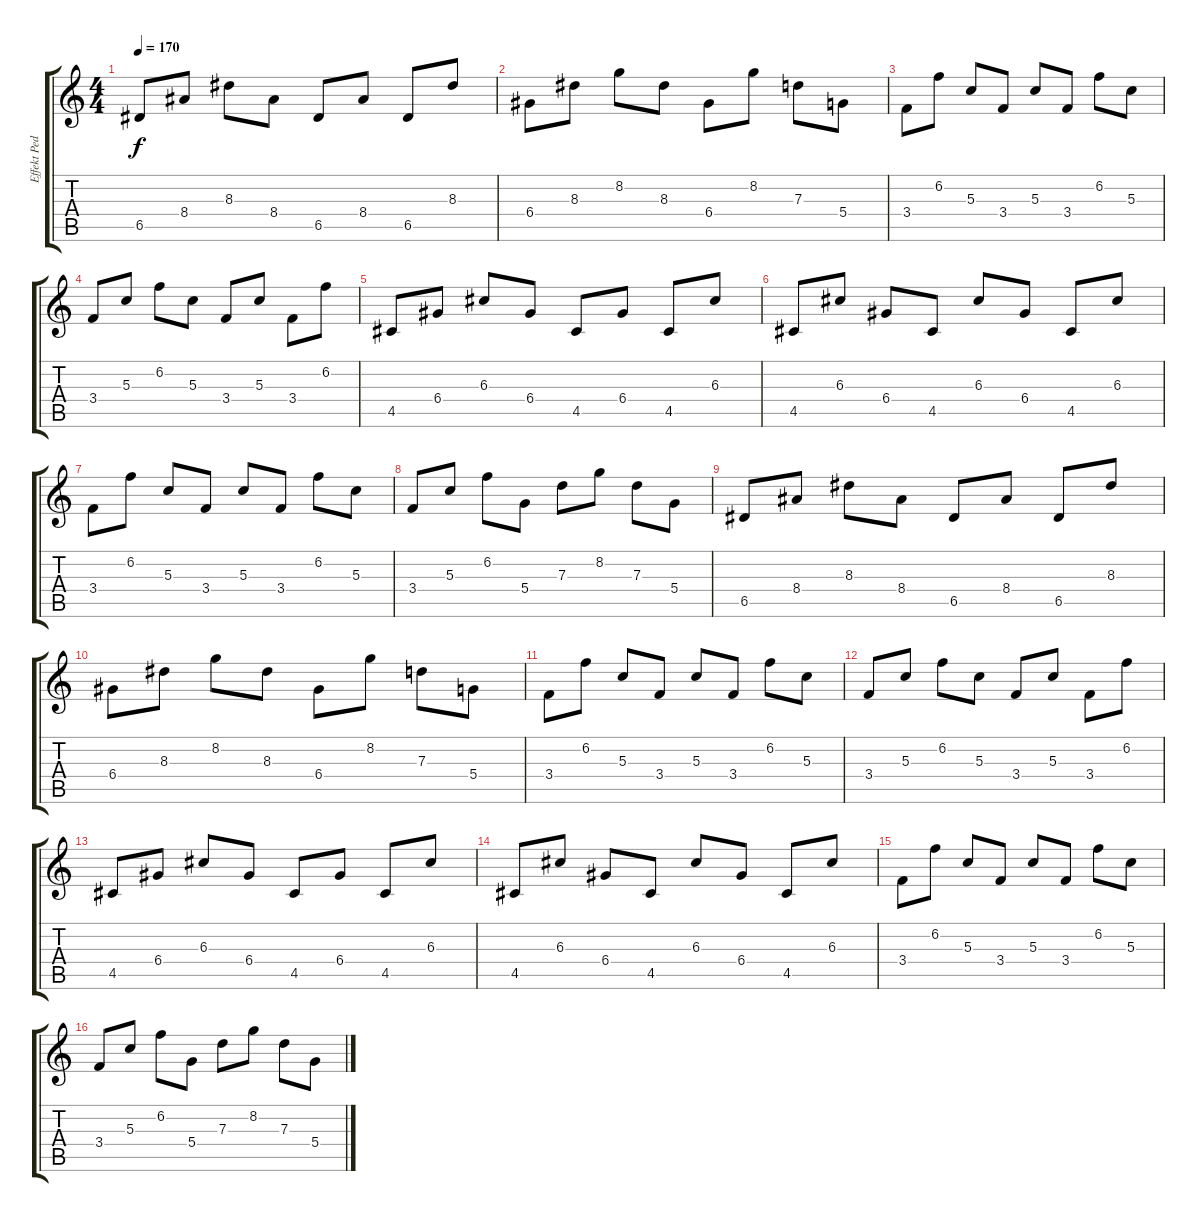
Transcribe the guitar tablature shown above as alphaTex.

\track ("Effekt Pedal Gitarr 2" "Effekt Ped") {instrument fretlessbass}
\staff {score tabs}
\tuning (E4 B3 G3 D3 A2 E2) {hide}
\ts (4 4)
\tempo 170
\clef g2
\ks c
6.5.8{dy f instrument fretlessbass} 8.4.8 8.3.8 8.4.8 6.5.8 8.4.8 6.5.8 8.3.8 |
6.4.8 8.3.8 8.2.8 8.3.8 6.4.8 8.2.8 7.3.8 5.4.8 |
3.4.8 6.2.8 5.3.8 3.4.8 5.3.8 3.4.8 6.2.8 5.3.8 |
3.4.8 5.3.8 6.2.8 5.3.8 3.4.8 5.3.8 3.4.8 6.2.8 |
4.5.8 6.4.8 6.3.8 6.4.8 4.5.8 6.4.8 4.5.8 6.3.8 |
4.5.8 6.3.8 6.4.8 4.5.8 6.3.8 6.4.8 4.5.8 6.3.8 |
3.4.8 6.2.8 5.3.8 3.4.8 5.3.8 3.4.8 6.2.8 5.3.8 |
3.4.8 5.3.8 6.2.8 5.4.8 7.3.8 8.2.8 7.3.8 5.4.8 |
6.5.8 8.4.8 8.3.8 8.4.8 6.5.8 8.4.8 6.5.8 8.3.8 |
6.4.8 8.3.8 8.2.8 8.3.8 6.4.8 8.2.8 7.3.8 5.4.8 |
3.4.8 6.2.8 5.3.8 3.4.8 5.3.8 3.4.8 6.2.8 5.3.8 |
3.4.8 5.3.8 6.2.8 5.3.8 3.4.8 5.3.8 3.4.8 6.2.8 |
4.5.8 6.4.8 6.3.8 6.4.8 4.5.8 6.4.8 4.5.8 6.3.8 |
4.5.8 6.3.8 6.4.8 4.5.8 6.3.8 6.4.8 4.5.8 6.3.8 |
3.4.8 6.2.8 5.3.8 3.4.8 5.3.8 3.4.8 6.2.8 5.3.8 |
3.4.8 5.3.8 6.2.8 5.4.8 7.3.8 8.2.8 7.3.8 5.4.8
